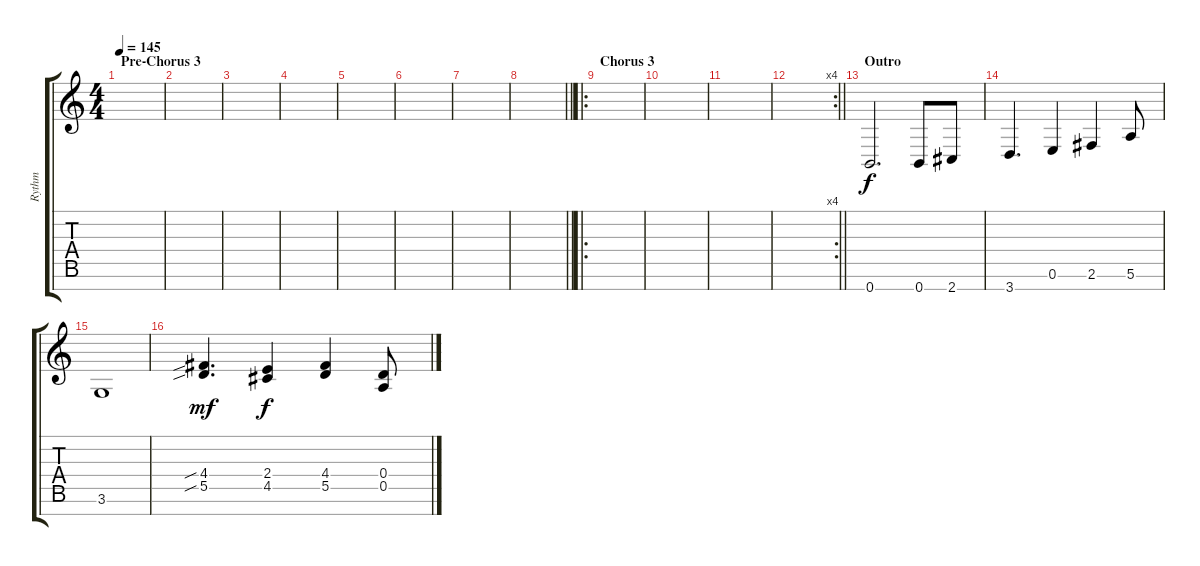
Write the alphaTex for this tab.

\track ("Rythm" "Rythm") {instrument distortionguitar}
\staff {score tabs}
\tuning (E4 B3 G3 D3 A2 E2 B1) {hide}
\ts (4 4)
\section ("" "Pre-Chorus 3")
\tempo 145
\clef g2
\ks c
|
|
|
|
|
|
|
\barLineRight lightlight
|
\ro
\section ("" "Chorus 3")
|
|
|
\rc 4
\barLineRight lightlight
|
\section ("" "Outro")
0.7.2{d} 0.7.8 2.7.8 |
3.7.4{d} 0.6.4 2.6.4 5.6.8 |
3.6.1 |
(4.4{sib} 5.5{sib}).4{d dy mf} (2.4 4.5).4{dy f} (4.4 5.5).4 (0.4 0.5).8
